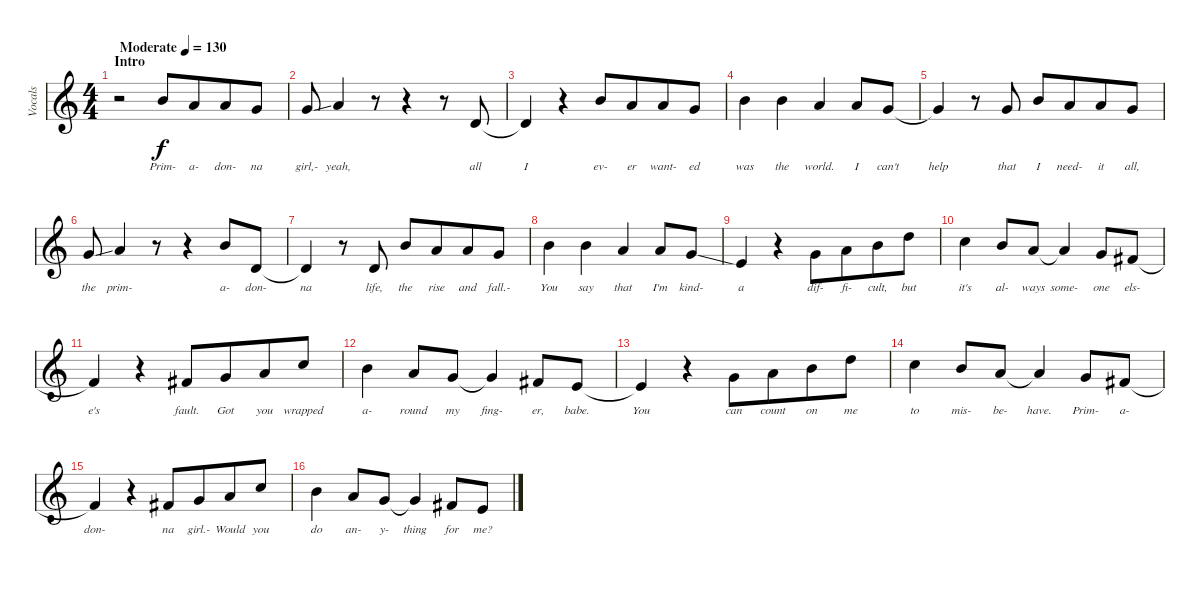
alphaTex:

\track ("Vocals" "Vocals") {instrument lead1square}
\staff {score}
\tuning (E4 B3 G3 D3 A2 E2) {hide}
\ts (4 4)
\section ("" "Intro")
\tempo (130 "Moderate")
\clef g2
\ks aminor
r.2{dy f instrument lead1square} 7.1.8{lyrics (0 "Prim-") lyrics (1 "") lyrics (2 "") lyrics (3 "") lyrics (4 "")} 5.1.8{lyrics (0 "a-") lyrics (1 "") lyrics (2 "") lyrics (3 "") lyrics (4 "") beam merge} 5.1.8{lyrics (0 "don-") lyrics (1 "") lyrics (2 "") lyrics (3 "") lyrics (4 "")} 3.1.8{lyrics (0 "na") lyrics (1 "") lyrics (2 "") lyrics (3 "") lyrics (4 "")} |
3.1{ss}.8{lyrics (0 "girl,-") lyrics (1 "") lyrics (2 "") lyrics (3 "") lyrics (4 "")} 5.1.4{lyrics (0 "yeah,") lyrics (1 "") lyrics (2 "") lyrics (3 "") lyrics (4 "")} r.8 r.4 r.8 3.2.8{lyrics (0 "all") lyrics (1 "") lyrics (2 "") lyrics (3 "") lyrics (4 "")} |
3.2{t}.4{lyrics (0 "I") lyrics (1 "") lyrics (2 "") lyrics (3 "") lyrics (4 "")} r.4 7.1.8{lyrics (0 "ev-") lyrics (1 "") lyrics (2 "") lyrics (3 "") lyrics (4 "")} 5.1.8{lyrics (0 "er") lyrics (1 "") lyrics (2 "") lyrics (3 "") lyrics (4 "") beam merge} 5.1.8{lyrics (0 "want-") lyrics (1 "") lyrics (2 "") lyrics (3 "") lyrics (4 "")} 3.1.8{lyrics (0 "ed") lyrics (1 "") lyrics (2 "") lyrics (3 "") lyrics (4 "")} |
7.1.4{lyrics (0 "was") lyrics (1 "") lyrics (2 "") lyrics (3 "") lyrics (4 "")} 7.1.4{lyrics (0 "the") lyrics (1 "") lyrics (2 "") lyrics (3 "") lyrics (4 "")} 5.1.4{lyrics (0 "world.") lyrics (1 "") lyrics (2 "") lyrics (3 "") lyrics (4 "")} 5.1.8{lyrics (0 "I") lyrics (1 "") lyrics (2 "") lyrics (3 "") lyrics (4 "")} 3.1.8{lyrics (0 "can't") lyrics (1 "") lyrics (2 "") lyrics (3 "") lyrics (4 "")} |
3.1{t}.4{lyrics (0 "help") lyrics (1 "") lyrics (2 "") lyrics (3 "") lyrics (4 "")} r.8 3.1.8{lyrics (0 "that") lyrics (1 "") lyrics (2 "") lyrics (3 "") lyrics (4 "")} 7.1.8{lyrics (0 "I") lyrics (1 "") lyrics (2 "") lyrics (3 "") lyrics (4 "")} 5.1.8{lyrics (0 "need-") lyrics (1 "") lyrics (2 "") lyrics (3 "") lyrics (4 "") beam merge} 5.1.8{lyrics (0 "it") lyrics (1 "") lyrics (2 "") lyrics (3 "") lyrics (4 "")} 3.1.8{lyrics (0 "all,") lyrics (1 "") lyrics (2 "") lyrics (3 "") lyrics (4 "")} |
3.1{ss}.8{lyrics (0 "the") lyrics (1 "") lyrics (2 "") lyrics (3 "") lyrics (4 "")} 5.1.4{lyrics (0 "prim-") lyrics (1 "") lyrics (2 "") lyrics (3 "") lyrics (4 "")} r.8 r.4 7.1.8{lyrics (0 "a-") lyrics (1 "") lyrics (2 "") lyrics (3 "") lyrics (4 "")} 3.2.8{lyrics (0 "don-") lyrics (1 "") lyrics (2 "") lyrics (3 "") lyrics (4 "")} |
3.2{t}.4{lyrics (0 "na") lyrics (1 "") lyrics (2 "") lyrics (3 "") lyrics (4 "")} r.8 3.2.8{lyrics (0 "life,") lyrics (1 "") lyrics (2 "") lyrics (3 "") lyrics (4 "")} 7.1.8{lyrics (0 "the") lyrics (1 "") lyrics (2 "") lyrics (3 "") lyrics (4 "")} 5.1.8{lyrics (0 "rise") lyrics (1 "") lyrics (2 "") lyrics (3 "") lyrics (4 "") beam merge} 5.1.8{lyrics (0 "and") lyrics (1 "") lyrics (2 "") lyrics (3 "") lyrics (4 "")} 3.1.8{lyrics (0 "fall.-") lyrics (1 "") lyrics (2 "") lyrics (3 "") lyrics (4 "")} |
7.1.4{lyrics (0 "You") lyrics (1 "") lyrics (2 "") lyrics (3 "") lyrics (4 "")} 7.1.4{lyrics (0 "say") lyrics (1 "") lyrics (2 "") lyrics (3 "") lyrics (4 "")} 5.1.4{lyrics (0 "that") lyrics (1 "") lyrics (2 "") lyrics (3 "") lyrics (4 "")} 5.1.8{lyrics (0 "I'm") lyrics (1 "") lyrics (2 "") lyrics (3 "") lyrics (4 "")} 3.1{ss}.8{lyrics (0 "kind-") lyrics (1 "") lyrics (2 "") lyrics (3 "") lyrics (4 "")} |
0.1.4{lyrics (0 "a") lyrics (1 "") lyrics (2 "") lyrics (3 "") lyrics (4 "")} r.4 3.1.8{lyrics (0 "dif-") lyrics (1 "") lyrics (2 "") lyrics (3 "") lyrics (4 "")} 5.1.8{lyrics (0 "fi-") lyrics (1 "") lyrics (2 "") lyrics (3 "") lyrics (4 "") beam merge} 7.1.8{lyrics (0 "cult,") lyrics (1 "") lyrics (2 "") lyrics (3 "") lyrics (4 "")} 10.1.8{lyrics (0 "but") lyrics (1 "") lyrics (2 "") lyrics (3 "") lyrics (4 "")} |
8.1.4{lyrics (0 "it's") lyrics (1 "") lyrics (2 "") lyrics (3 "") lyrics (4 "")} 7.1.8{lyrics (0 "al-") lyrics (1 "") lyrics (2 "") lyrics (3 "") lyrics (4 "")} 5.1.8{lyrics (0 "ways") lyrics (1 "") lyrics (2 "") lyrics (3 "") lyrics (4 "")} 5.1{t}.4{lyrics (0 "some-") lyrics (1 "") lyrics (2 "") lyrics (3 "") lyrics (4 "")} 3.1.8{lyrics (0 "one") lyrics (1 "") lyrics (2 "") lyrics (3 "") lyrics (4 "")} 2.1.8{lyrics (0 "els-") lyrics (1 "") lyrics (2 "") lyrics (3 "") lyrics (4 "")} |
2.1{t}.4{lyrics (0 "e's") lyrics (1 "") lyrics (2 "") lyrics (3 "") lyrics (4 "")} r.4 2.1.8{lyrics (0 "fault.") lyrics (1 "") lyrics (2 "") lyrics (3 "") lyrics (4 "")} 3.1.8{lyrics (0 "Got") lyrics (1 "") lyrics (2 "") lyrics (3 "") lyrics (4 "") beam merge} 5.1.8{lyrics (0 "you") lyrics (1 "") lyrics (2 "") lyrics (3 "") lyrics (4 "")} 8.1.8{lyrics (0 "wrapped") lyrics (1 "") lyrics (2 "") lyrics (3 "") lyrics (4 "")} |
7.1.4{lyrics (0 "a-") lyrics (1 "") lyrics (2 "") lyrics (3 "") lyrics (4 "")} 5.1.8{lyrics (0 "round") lyrics (1 "") lyrics (2 "") lyrics (3 "") lyrics (4 "")} 3.1.8{lyrics (0 "my") lyrics (1 "") lyrics (2 "") lyrics (3 "") lyrics (4 "")} 3.1{t}.4{lyrics (0 "fing-") lyrics (1 "") lyrics (2 "") lyrics (3 "") lyrics (4 "")} 2.1.8{lyrics (0 "er,") lyrics (1 "") lyrics (2 "") lyrics (3 "") lyrics (4 "")} 0.1.8{lyrics (0 "babe.") lyrics (1 "") lyrics (2 "") lyrics (3 "") lyrics (4 "")} |
0.1{t}.4{lyrics (0 "You") lyrics (1 "") lyrics (2 "") lyrics (3 "") lyrics (4 "")} r.4 3.1.8{lyrics (0 "can") lyrics (1 "") lyrics (2 "") lyrics (3 "") lyrics (4 "")} 5.1.8{lyrics (0 "count") lyrics (1 "") lyrics (2 "") lyrics (3 "") lyrics (4 "") beam merge} 7.1.8{lyrics (0 "on") lyrics (1 "") lyrics (2 "") lyrics (3 "") lyrics (4 "")} 10.1.8{lyrics (0 "me") lyrics (1 "") lyrics (2 "") lyrics (3 "") lyrics (4 "")} |
8.1.4{lyrics (0 "to") lyrics (1 "") lyrics (2 "") lyrics (3 "") lyrics (4 "")} 7.1.8{lyrics (0 "mis-") lyrics (1 "") lyrics (2 "") lyrics (3 "") lyrics (4 "")} 5.1.8{lyrics (0 "be-") lyrics (1 "") lyrics (2 "") lyrics (3 "") lyrics (4 "")} 5.1{t}.4{lyrics (0 "have.") lyrics (1 "") lyrics (2 "") lyrics (3 "") lyrics (4 "")} 3.1.8{lyrics (0 "Prim-") lyrics (1 "") lyrics (2 "") lyrics (3 "") lyrics (4 "")} 2.1.8{lyrics (0 "a-") lyrics (1 "") lyrics (2 "") lyrics (3 "") lyrics (4 "")} |
2.1{t}.4{lyrics (0 "don-") lyrics (1 "") lyrics (2 "") lyrics (3 "") lyrics (4 "")} r.4 2.1.8{lyrics (0 "na") lyrics (1 "") lyrics (2 "") lyrics (3 "") lyrics (4 "")} 3.1.8{lyrics (0 "girl.-") lyrics (1 "") lyrics (2 "") lyrics (3 "") lyrics (4 "") beam merge} 5.1.8{lyrics (0 "Would") lyrics (1 "") lyrics (2 "") lyrics (3 "") lyrics (4 "")} 8.1.8{lyrics (0 "you") lyrics (1 "") lyrics (2 "") lyrics (3 "") lyrics (4 "")} |
7.1.4{lyrics (0 "do") lyrics (1 "") lyrics (2 "") lyrics (3 "") lyrics (4 "")} 5.1.8{lyrics (0 "an-") lyrics (1 "") lyrics (2 "") lyrics (3 "") lyrics (4 "")} 3.1.8{lyrics (0 "y-") lyrics (1 "") lyrics (2 "") lyrics (3 "") lyrics (4 "")} 3.1{t}.4{lyrics (0 "thing") lyrics (1 "") lyrics (2 "") lyrics (3 "") lyrics (4 "")} 2.1.8{lyrics (0 "for") lyrics (1 "") lyrics (2 "") lyrics (3 "") lyrics (4 "")} 0.1.8{lyrics (0 "me?") lyrics (1 "") lyrics (2 "") lyrics (3 "") lyrics (4 "")}
